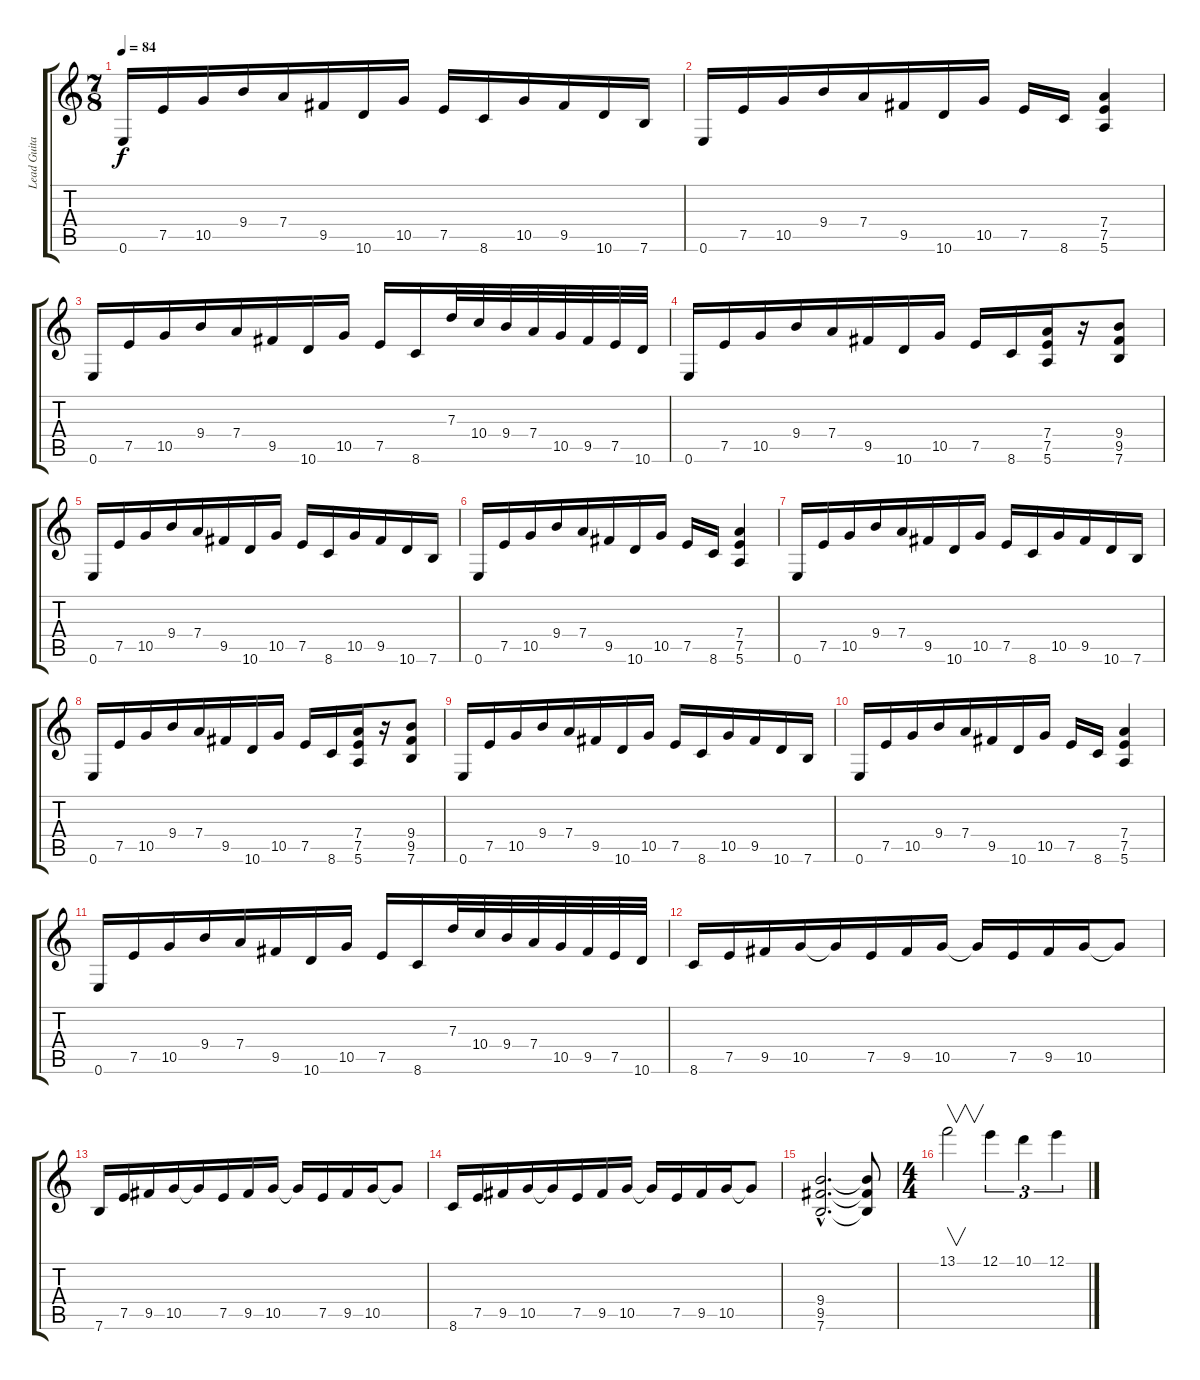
\track ("Lead Guitar (P.Rondat)" "Lead Guita") {instrument overdrivenguitar}
\staff {score tabs}
\tuning (E4 B3 G3 D3 A2 E2) {hide}
\ts (7 8)
\tempo 84
\clef g2
\ks c
0.6.16{dy f instrument overdrivenguitar} 7.5.16 10.5.16 9.4.16 7.4.16 9.5.16 10.6.16 10.5.16 7.5.16 8.6.16 10.5.16 9.5.16 10.6.16 7.6.16 |
0.6.16 7.5.16 10.5.16 9.4.16 7.4.16 9.5.16 10.6.16 10.5.16 7.5.16 8.6.16 (7.4 7.5 5.6).4 |
0.6.16 7.5.16 10.5.16 9.4.16 7.4.16 9.5.16 10.6.16 10.5.16 7.5.16 8.6.16 7.3.32 10.4.32 9.4.32 7.4.32 10.5.32 9.5.32 7.5.32 10.6.32 |
0.6.16 7.5.16 10.5.16 9.4.16 7.4.16 9.5.16 10.6.16 10.5.16 7.5.16 8.6.16 (7.4 7.5 5.6).16 r.16 (9.4 9.5 7.6).8 |
0.6.16 7.5.16 10.5.16 9.4.16 7.4.16 9.5.16 10.6.16 10.5.16 7.5.16 8.6.16 10.5.16 9.5.16 10.6.16 7.6.16 |
0.6.16 7.5.16 10.5.16 9.4.16 7.4.16 9.5.16 10.6.16 10.5.16 7.5.16 8.6.16 (7.4 7.5 5.6).4 |
0.6.16 7.5.16 10.5.16 9.4.16 7.4.16 9.5.16 10.6.16 10.5.16 7.5.16 8.6.16 10.5.16 9.5.16 10.6.16 7.6.16 |
0.6.16 7.5.16 10.5.16 9.4.16 7.4.16 9.5.16 10.6.16 10.5.16 7.5.16 8.6.16 (7.4 7.5 5.6).16 r.16 (9.4 9.5 7.6).8 |
0.6.16 7.5.16 10.5.16 9.4.16 7.4.16 9.5.16 10.6.16 10.5.16 7.5.16 8.6.16 10.5.16 9.5.16 10.6.16 7.6.16 |
0.6.16 7.5.16 10.5.16 9.4.16 7.4.16 9.5.16 10.6.16 10.5.16 7.5.16 8.6.16 (7.4 7.5 5.6).4 |
0.6.16 7.5.16 10.5.16 9.4.16 7.4.16 9.5.16 10.6.16 10.5.16 7.5.16 8.6.16 7.3.32 10.4.32 9.4.32 7.4.32 10.5.32 9.5.32 7.5.32 10.6.32 |
8.6.16 7.5.16 9.5.16 10.5.16 10.5{t}.16 7.5.16 9.5.16 10.5.16 10.5{t}.16 7.5.16 9.5.16 10.5.16 10.5{t}.8 |
7.6.16 7.5.16 9.5.16 10.5.16 10.5{t}.16 7.5.16 9.5.16 10.5.16 10.5{t}.16 7.5.16 9.5.16 10.5.16 10.5{t}.8 |
8.6.16 7.5.16 9.5.16 10.5.16 10.5{t}.16 7.5.16 9.5.16 10.5.16 10.5{t}.16 7.5.16 9.5.16 10.5.16 10.5{t}.8 |
(9.4{hac} 9.5{hac} 7.6).2{d} (9.4{t} 9.5{t} 7.6{t}).8 |
\ts (4 4)
13.1.2{v} 12.1.4{tu (3 2)} 10.1.4{tu (3 2)} 12.1.4{tu (3 2)}
